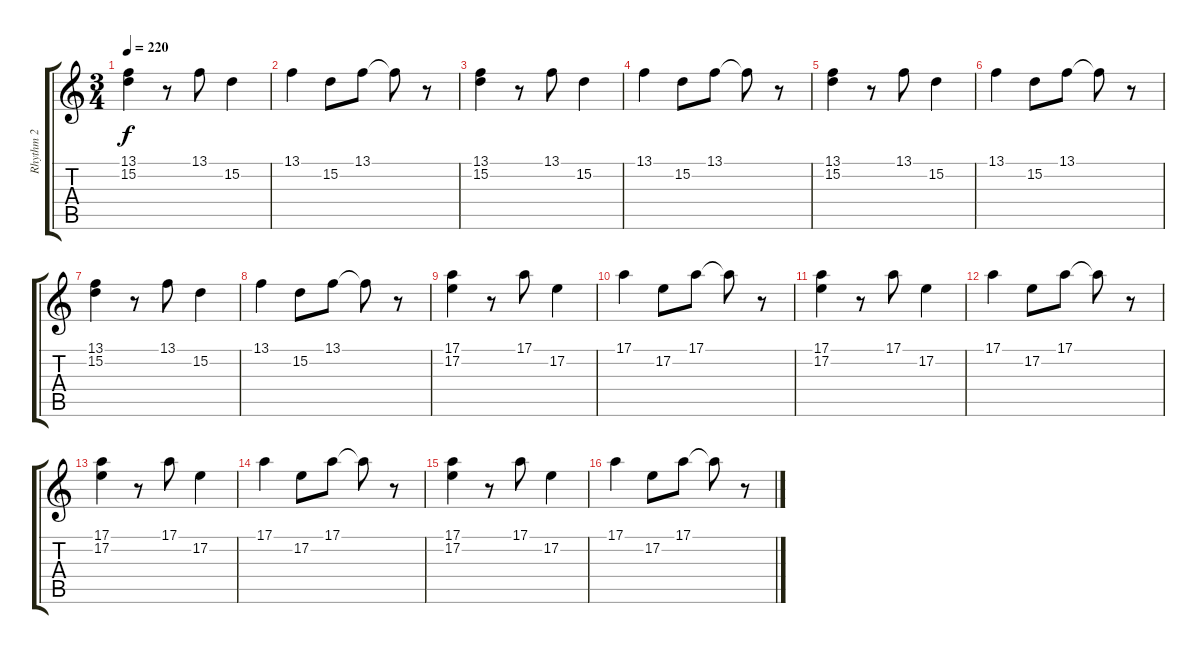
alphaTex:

\track ("Rhythm 2" "Rhythm 2") {instrument harpsichord}
\staff {score tabs}
\tuning (E4 B3 G3 D3 A2 E2) {hide}
\ts (3 4)
\tempo 220
\clef g2
\ks c
(13.1 15.2).4{dy f} r.8 13.1.8 15.2.4 |
13.1.4 15.2.8 13.1.8 13.1{t}.8 r.8 |
(13.1 15.2).4 r.8 13.1.8 15.2.4 |
13.1.4 15.2.8 13.1.8 13.1{t}.8 r.8 |
(13.1 15.2).4 r.8 13.1.8 15.2.4 |
13.1.4 15.2.8 13.1.8 13.1{t}.8 r.8 |
(13.1 15.2).4 r.8 13.1.8 15.2.4 |
13.1.4 15.2.8 13.1.8 13.1{t}.8 r.8 |
(17.1 17.2).4 r.8 17.1.8 17.2.4 |
17.1.4 17.2.8 17.1.8 17.1{t}.8 r.8 |
(17.1 17.2).4 r.8 17.1.8 17.2.4 |
17.1.4 17.2.8 17.1.8 17.1{t}.8 r.8 |
(17.1 17.2).4 r.8 17.1.8 17.2.4 |
17.1.4 17.2.8 17.1.8 17.1{t}.8 r.8 |
(17.1 17.2).4 r.8 17.1.8 17.2.4 |
17.1.4 17.2.8 17.1.8 17.1{t}.8 r.8
